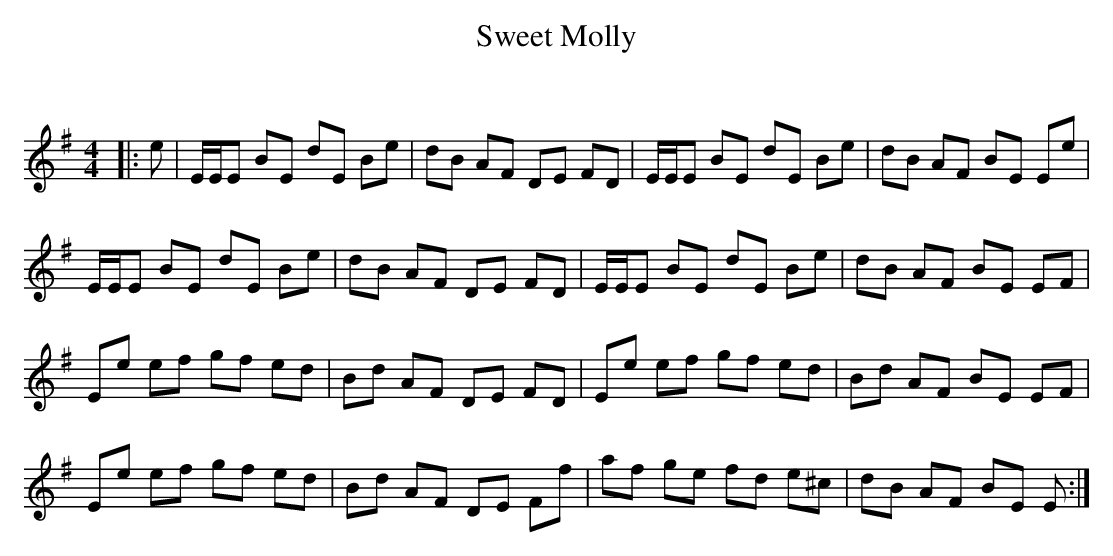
X:1
T: Sweet Molly
C:
Q: 232
K:Em
M:4/4
L:1/8
|:e|E1/2E1/2E BE dE Be|dB AF DE FD|E1/2E1/2E BE dE Be|dB AF BE Ee|
E1/2E1/2E BE dE Be|dB AF DE FD|E1/2E1/2E BE dE Be|dB AF BE EF|
Ee ef gf ed|Bd AF DE FD|Ee ef gf ed|Bd AF BE EF|
Ee ef gf ed|Bd AF DE Ff|af ge fd e^c|dB AF BE E:|
